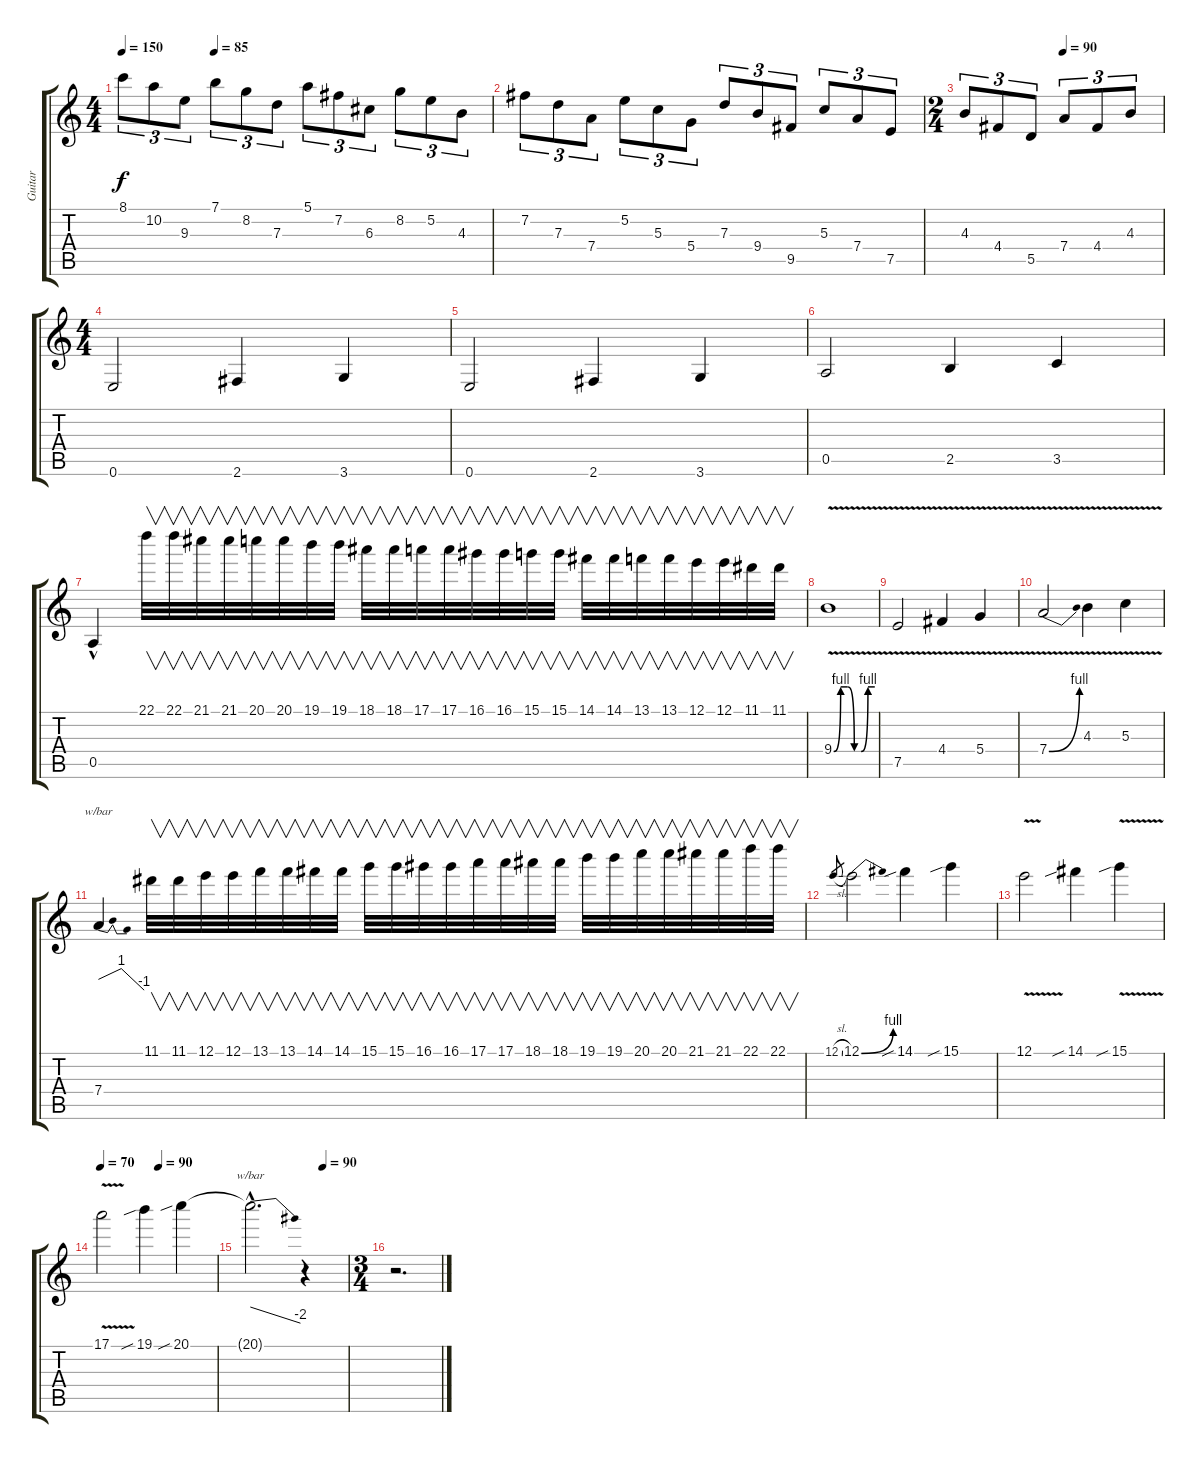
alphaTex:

\track ("Guitar" "Guitar") {instrument distortionguitar}
\staff {score tabs}
\tuning (E4 B3 G3 D3 A2 E2) {hide}
\ts (4 4)
\tempo 150
\tempo (85 0.25)
\clef g2
\ks c
8.1.8{tu (3 2) dy f} 10.2.8{tu (3 2)} 9.3.8{tu (3 2)} 7.1.8{tu (3 2)} 8.2.8{tu (3 2)} 7.3.8{tu (3 2)} 5.1.8{tu (3 2)} 7.2.8{tu (3 2)} 6.3.8{tu (3 2)} 8.2.8{tu (3 2)} 5.2.8{tu (3 2)} 4.3.8{tu (3 2)} |
7.2.8{tu (3 2)} 7.3.8{tu (3 2)} 7.4.8{tu (3 2)} 5.2.8{tu (3 2)} 5.3.8{tu (3 2)} 5.4.8{tu (3 2)} 7.3.8{tu (3 2)} 9.4.8{tu (3 2)} 9.5.8{tu (3 2)} 5.3.8{tu (3 2)} 7.4.8{tu (3 2)} 7.5.8{tu (3 2)} |
\ts (2 4)
\tempo (90 0.5)
4.3.8{tu (3 2)} 4.4.8{tu (3 2)} 5.5.8{tu (3 2)} 7.4.8{tu (3 2)} 4.4.8{tu (3 2)} 4.3.8{tu (3 2)} |
\ts (4 4)
0.6.2 2.6.4 3.6.4 |
0.6.2 2.6.4 3.6.4 |
0.5.2 2.5.4 3.5.4 |
0.5{hac}.4 22.1.32{v} 22.1.32{v} 21.1.32{v} 21.1.32{v} 20.1.32{v} 20.1.32{v} 19.1.32{v} 19.1.32{v} 18.1.32{v} 18.1.32{v} 17.1.32{v} 17.1.32{v} 16.1.32{v} 16.1.32{v} 15.1.32{v} 15.1.32{v} 14.1.32{v} 14.1.32{v} 13.1.32{v} 13.1.32{v} 12.1.32{v} 12.1.32{v} 11.1.32{v} 11.1.32{v} |
9.4{be (custom 0 0 10 4 20 4 30 0 40 0 50 4 60 4) v}.1 |
7.5{v}.2 4.4{v}.4 5.4{v}.4 |
7.4{be (bend 0 0 60 4) v}.2 4.3{v}.4 5.3{v}.4 |
7.4.4{tbe (dip default 0 0 30 4 60 -4)} 11.1.32{v} 11.1.32{v} 12.1.32{v} 12.1.32{v} 13.1.32{v} 13.1.32{v} 14.1.32{v} 14.1.32{v} 15.1.32{v} 15.1.32{v} 16.1.32{v} 16.1.32{v} 17.1.32{v} 17.1.32{v} 18.1.32{v} 18.1.32{v} 19.1.32{v volume 15} 19.1.32{v} 20.1.32{v} 20.1.32{v} 21.1.32{v} 21.1.32{v} 22.1.32{v} 22.1.32{v} |
12.1{sl}.8{gr} 12.1{be (bend 0 0 60 4)}.2 14.1{sib}.4 15.1{sib}.4 |
12.1{v}.2{volume 15} 14.1{sib}.4 15.1{v sib}.4 |
\tempo 70
\tempo (90 0.5)
17.1{v}.2 19.1{sib}.4 20.1{sib}.4 |
\tempo (90 0.75)
20.1{hac t}.2{d tbe (dive default 0 0 60 -8)} r.4 |
\ts (3 4)
r.2{d}
